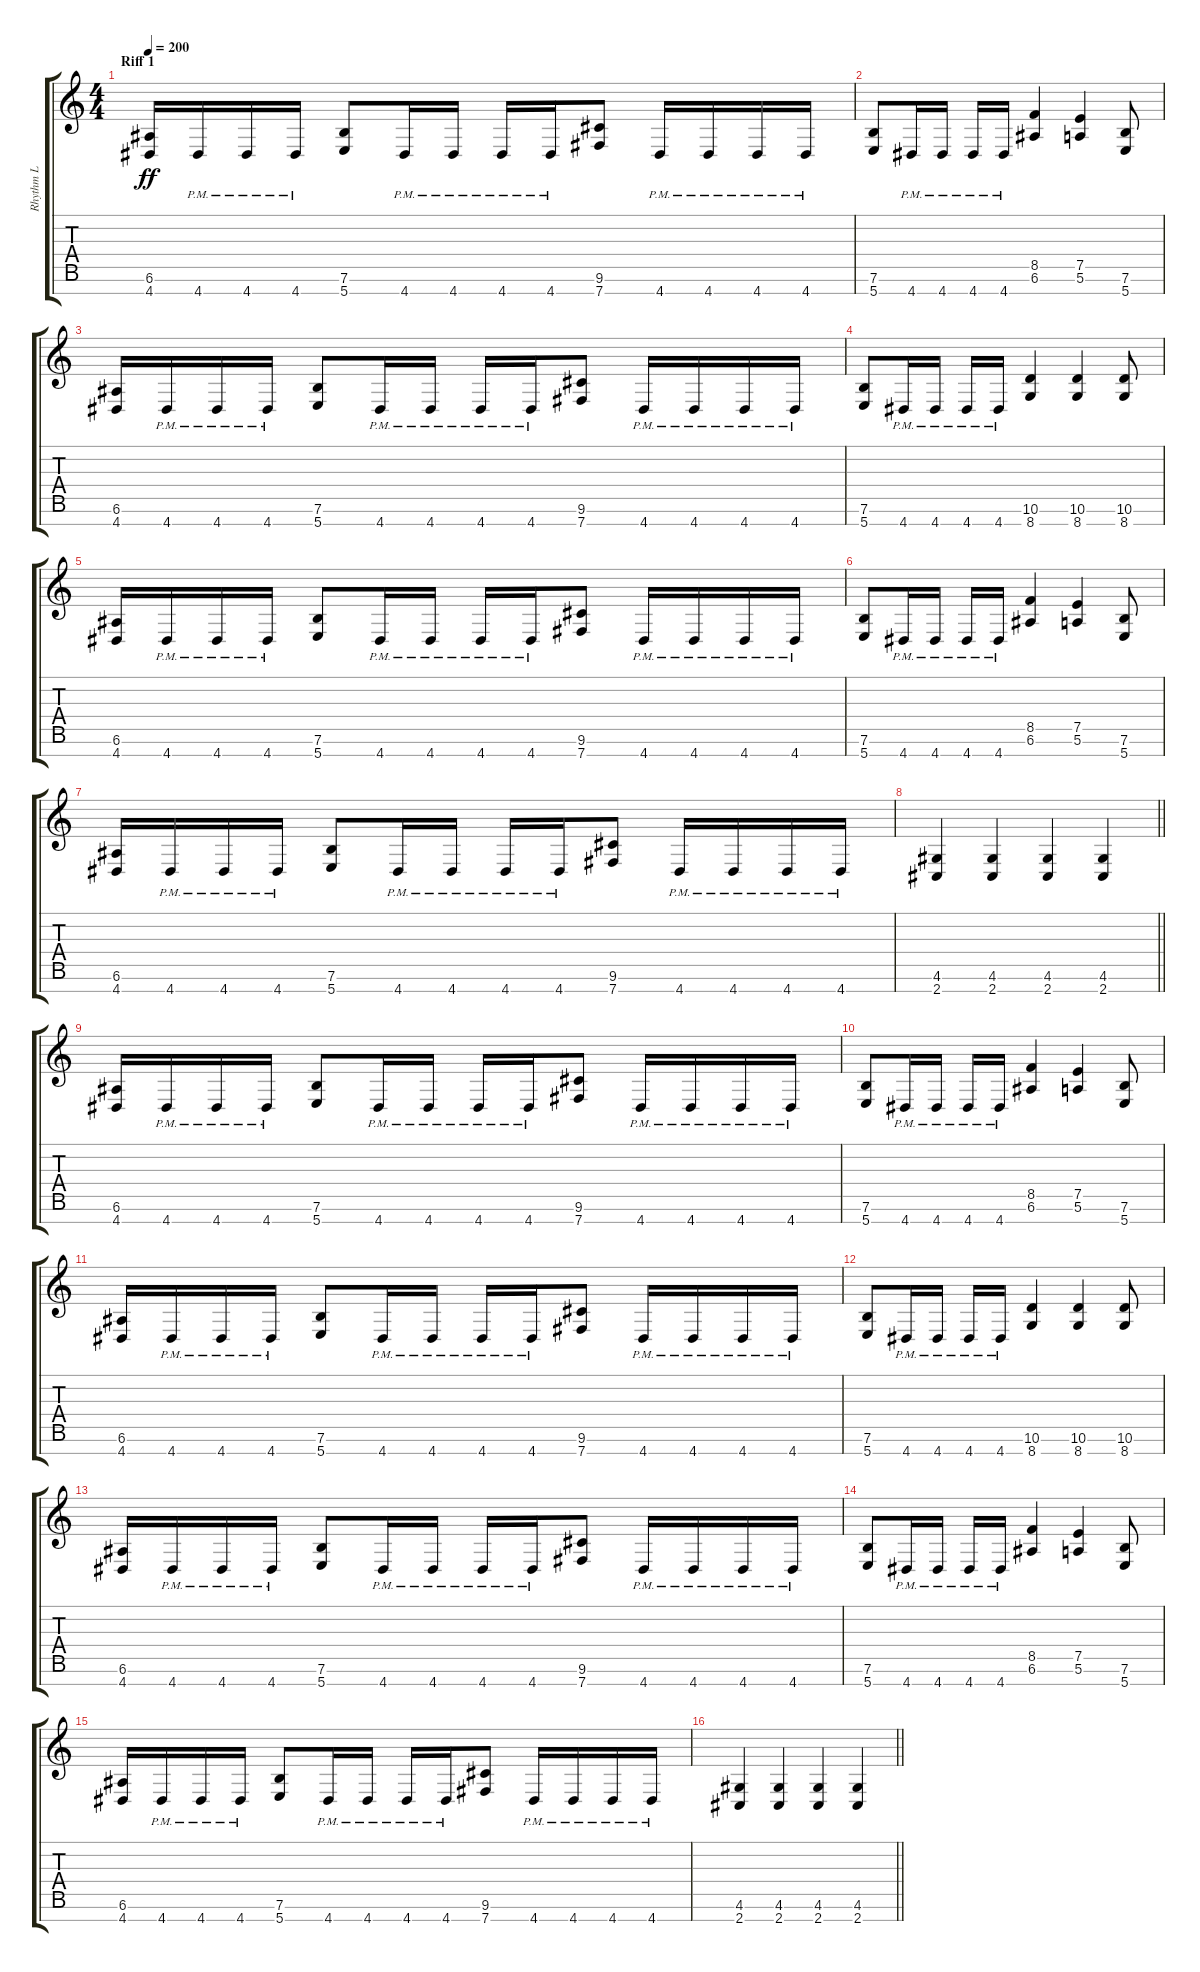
\track ("Rhythm L" "Rhythm L") {instrument distortionguitar}
\staff {score tabs}
\tuning (E4 B3 G3 D3 A2 E2 B1) {hide}
\ts (4 4)
\section ("" "Riff 1")
\tempo 200
\clef g2
\ks c
(6.6 4.7).16{dy ff} 4.7{pm}.16 4.7{pm}.16 4.7{pm}.16 (7.6 5.7).8 4.7{pm}.16 4.7{pm}.16 4.7{pm}.16 4.7{pm}.16 (9.6 7.7).8 4.7{pm}.16 4.7{pm}.16 4.7{pm}.16 4.7{pm}.16 |
(7.6 5.7).8 4.7{pm}.16 4.7{pm}.16 4.7{pm}.16 4.7{pm}.16 (8.5 6.6).4 (7.5 5.6).4 (7.6 5.7).8 |
(6.6 4.7).16 4.7{pm}.16 4.7{pm}.16 4.7{pm}.16 (7.6 5.7).8 4.7{pm}.16 4.7{pm}.16 4.7{pm}.16 4.7{pm}.16 (9.6 7.7).8 4.7{pm}.16 4.7{pm}.16 4.7{pm}.16 4.7{pm}.16 |
(7.6 5.7).8 4.7{pm}.16 4.7{pm}.16 4.7{pm}.16 4.7{pm}.16 (10.6 8.7).4 (10.6 8.7).4 (10.6 8.7).8 |
(6.6 4.7).16 4.7{pm}.16 4.7{pm}.16 4.7{pm}.16 (7.6 5.7).8 4.7{pm}.16 4.7{pm}.16 4.7{pm}.16 4.7{pm}.16 (9.6 7.7).8 4.7{pm}.16 4.7{pm}.16 4.7{pm}.16 4.7{pm}.16 |
(7.6 5.7).8 4.7{pm}.16 4.7{pm}.16 4.7{pm}.16 4.7{pm}.16 (8.5 6.6).4 (7.5 5.6).4 (7.6 5.7).8 |
(6.6 4.7).16 4.7{pm}.16 4.7{pm}.16 4.7{pm}.16 (7.6 5.7).8 4.7{pm}.16 4.7{pm}.16 4.7{pm}.16 4.7{pm}.16 (9.6 7.7).8 4.7{pm}.16 4.7{pm}.16 4.7{pm}.16 4.7{pm}.16 |
\barLineRight lightlight
(4.6 2.7).4 (4.6 2.7).4 (4.6 2.7).4 (4.6 2.7).4 |
(6.6 4.7).16 4.7{pm}.16 4.7{pm}.16 4.7{pm}.16 (7.6 5.7).8 4.7{pm}.16 4.7{pm}.16 4.7{pm}.16 4.7{pm}.16 (9.6 7.7).8 4.7{pm}.16 4.7{pm}.16 4.7{pm}.16 4.7{pm}.16 |
(7.6 5.7).8 4.7{pm}.16 4.7{pm}.16 4.7{pm}.16 4.7{pm}.16 (8.5 6.6).4 (7.5 5.6).4 (7.6 5.7).8 |
(6.6 4.7).16 4.7{pm}.16 4.7{pm}.16 4.7{pm}.16 (7.6 5.7).8 4.7{pm}.16 4.7{pm}.16 4.7{pm}.16 4.7{pm}.16 (9.6 7.7).8 4.7{pm}.16 4.7{pm}.16 4.7{pm}.16 4.7{pm}.16 |
(7.6 5.7).8 4.7{pm}.16 4.7{pm}.16 4.7{pm}.16 4.7{pm}.16 (10.6 8.7).4 (10.6 8.7).4 (10.6 8.7).8 |
(6.6 4.7).16 4.7{pm}.16 4.7{pm}.16 4.7{pm}.16 (7.6 5.7).8 4.7{pm}.16 4.7{pm}.16 4.7{pm}.16 4.7{pm}.16 (9.6 7.7).8 4.7{pm}.16 4.7{pm}.16 4.7{pm}.16 4.7{pm}.16 |
(7.6 5.7).8 4.7{pm}.16 4.7{pm}.16 4.7{pm}.16 4.7{pm}.16 (8.5 6.6).4 (7.5 5.6).4 (7.6 5.7).8 |
(6.6 4.7).16 4.7{pm}.16 4.7{pm}.16 4.7{pm}.16 (7.6 5.7).8 4.7{pm}.16 4.7{pm}.16 4.7{pm}.16 4.7{pm}.16 (9.6 7.7).8 4.7{pm}.16 4.7{pm}.16 4.7{pm}.16 4.7{pm}.16 |
\barLineRight lightlight
(4.6 2.7).4 (4.6 2.7).4 (4.6 2.7).4 (4.6 2.7).4
